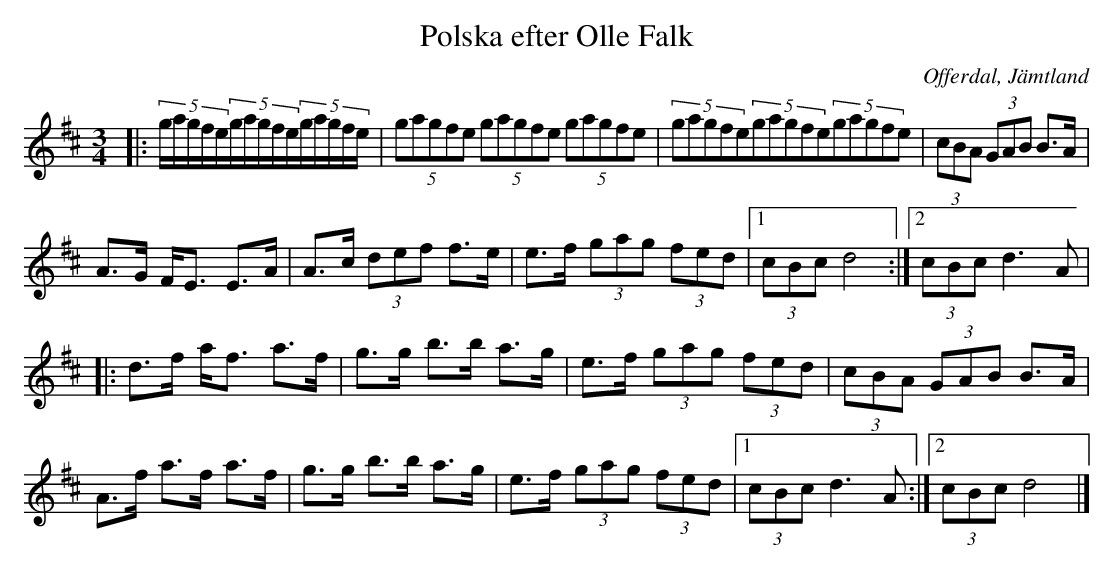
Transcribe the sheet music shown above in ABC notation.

X:1
T:Polska efter Olle Falk
O:Offerdal, Jämtland
M:3/4
L:1/8
K:D
|: (5:4 g/a/g/f/e/(5g/a/g/f/e/(5g/a/g/f/e/ | (5:4 gagfe (5:4 gagfe(5:4 gagfe| (5gagfe(5gagfe(5gagfe | (3cBA (3GAB B>A |
A>G F<E E>A | A>c (3def f>e | e>f (3gag (3fed |1 (3cBc d4 :|2 (3cBc d3 A |
|:d>f a<f a>f | g>g b>b a>g | e>f (3gag (3fed | (3cBA (3GAB B>A |
A>f a>f a>f | g>g b>b a>g | e>f (3gag (3fed |1 (3cBc d3 A :|2 (3cBc d4 |]
